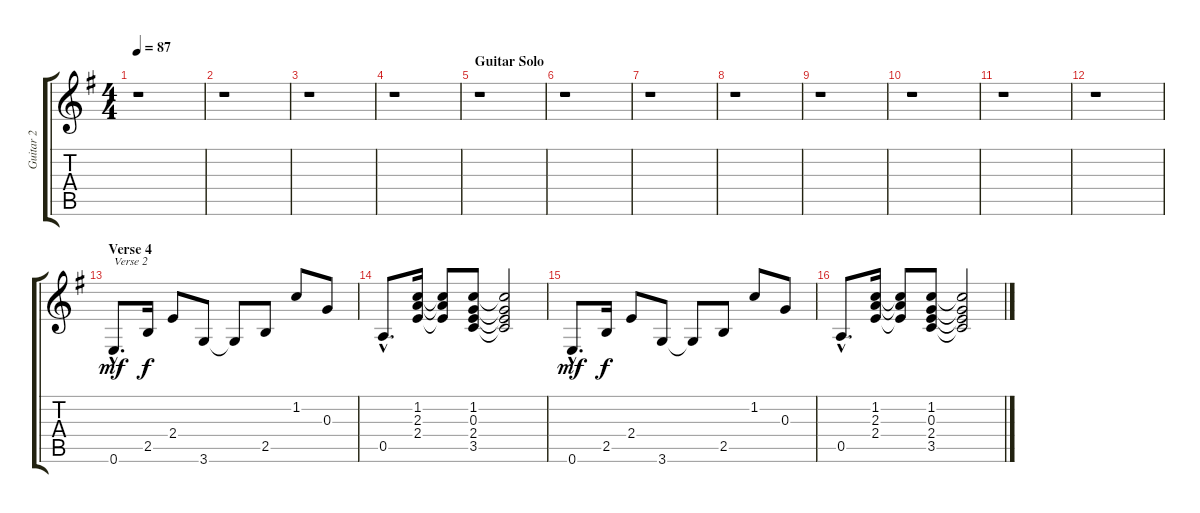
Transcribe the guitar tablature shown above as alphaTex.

\track ("Guitar 2" "Guitar 2") {instrument electricguitarclean}
\staff {score tabs}
\tuning (E4 B3 G3 D3 A2 E2) {hide}
\ts (4 4)
\tempo 87
\clef g2
\ks g
r.1{dy f} |
r.1 |
r.1 |
r.1 |
\section ("" "Guitar Solo")
r.1 |
r.1 |
r.1 |
r.1 |
r.1 |
r.1 |
r.1 |
r.1 |
\section ("" "Verse 4")
0.6{hac}.8{d txt "Verse 2" dy mf} 2.5.16{dy f} 2.4.8 3.6.8 3.6{t}.8 2.5.8 1.2.8 0.3.8 |
0.5{hac}.8{d} (1.2 2.3 2.4).16 (1.2{t} 2.3{t} 2.4{t}).8 (1.2 0.3 2.4 3.5).8 (1.2{t} 0.3{t} 2.4{t} 3.5{t}).2 |
0.6{hac}.8{d dy mf} 2.5.16{dy f} 2.4.8 3.6.8 3.6{t}.8 2.5.8 1.2.8 0.3.8 |
0.5{hac}.8{d} (1.2 2.3 2.4).16 (1.2{t} 2.3{t} 2.4{t}).8 (1.2 0.3 2.4 3.5).8 (1.2{t} 0.3{t} 2.4{t} 3.5{t}).2
